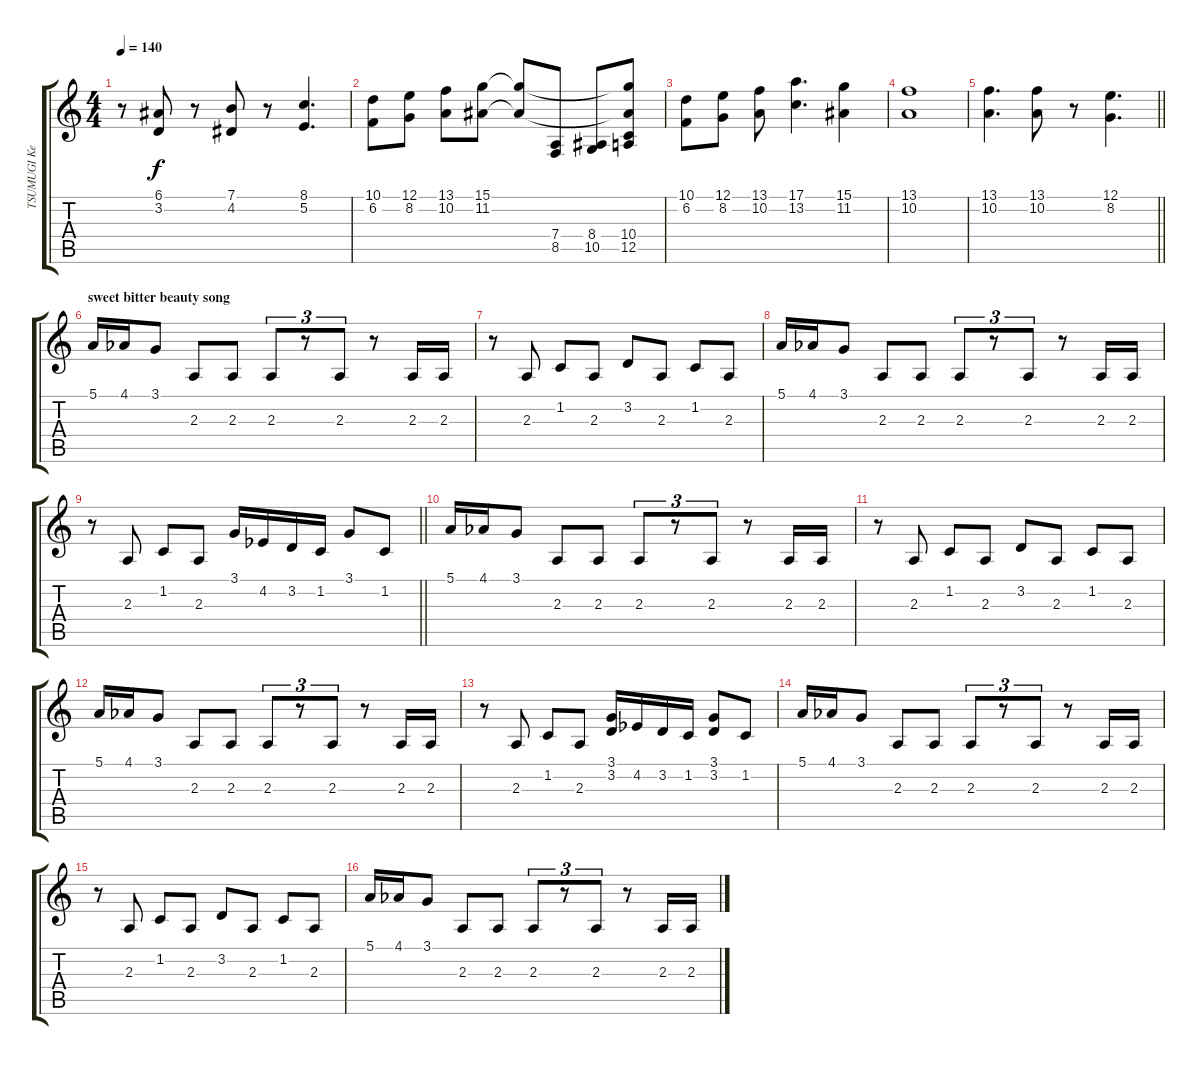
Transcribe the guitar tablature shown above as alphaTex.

\track ("TSUMUGI Keyboard" "TSUMUGI Ke") {instrument lead2sawtooth}
\staff {score tabs}
\tuning (E4 B3 G3 D3 A2 E2) {hide}
\ts (4 4)
\tempo 140
\clef g2
\ks c
r.8{dy f} (6.1 3.2).8 r.8 (7.1 4.2).8 r.8 (8.1 5.2).4{d} |
(10.1 6.2).8 (12.1 8.2).8 (13.1 10.2).8 (15.1 11.2).8 (15.1{t} 11.2{t}).8 (7.4 8.5).8{instrument pizzicatostrings} (8.4 10.5).8 (15.1{t} 11.2{t} 10.4 12.5).8 |
(10.1 6.2).8{instrument honkytonkpiano} (12.1 8.2).8 (13.1 10.2).8 (17.1 13.2).4{d} (15.1 11.2).4 |
(13.1 10.2).1 |
\barLineRight lightlight
(13.1 10.2).4{d} (13.1 10.2).8 r.8 (12.1 8.2).4{d} |
\section ("" "sweet bitter beauty song")
5.1.16 4.1{acc b}.16 3.1.8 2.3.8 2.3.8 2.3.8{tu (3 2)} r.8{tu (3 2)} 2.3.8{tu (3 2)} r.8 2.3.16 2.3.16 |
r.8 2.3.8 1.2.8 2.3.8 3.2.8 2.3.8 1.2.8 2.3.8 |
5.1.16 4.1{acc b}.16 3.1.8 2.3.8 2.3.8 2.3.8{tu (3 2)} r.8{tu (3 2)} 2.3.8{tu (3 2)} r.8 2.3.16 2.3.16 |
\barLineRight lightlight
r.8 2.3.8 1.2.8 2.3.8 3.1.16 4.2{acc b}.16 3.2.16 1.2.16 3.1.8 1.2.8 |
5.1.16 4.1{acc b}.16 3.1.8 2.3.8 2.3.8 2.3.8{tu (3 2)} r.8{tu (3 2)} 2.3.8{tu (3 2)} r.8 2.3.16 2.3.16 |
r.8 2.3.8 1.2.8 2.3.8 3.2.8 2.3.8 1.2.8 2.3.8 |
5.1.16 4.1{acc b}.16 3.1.8 2.3.8 2.3.8 2.3.8{tu (3 2)} r.8{tu (3 2)} 2.3.8{tu (3 2)} r.8 2.3.16 2.3.16 |
r.8 2.3.8 1.2.8 2.3.8 (3.1 3.2).16 4.2{acc b}.16 3.2.16 1.2.16 (3.1 3.2).8 1.2.8 |
5.1.16 4.1{acc b}.16 3.1.8 2.3.8 2.3.8 2.3.8{tu (3 2)} r.8{tu (3 2)} 2.3.8{tu (3 2)} r.8 2.3.16 2.3.16 |
r.8 2.3.8 1.2.8 2.3.8 3.2.8 2.3.8 1.2.8 2.3.8 |
5.1.16 4.1{acc b}.16 3.1.8 2.3.8 2.3.8 2.3.8{tu (3 2)} r.8{tu (3 2)} 2.3.8{tu (3 2)} r.8 2.3.16 2.3.16
